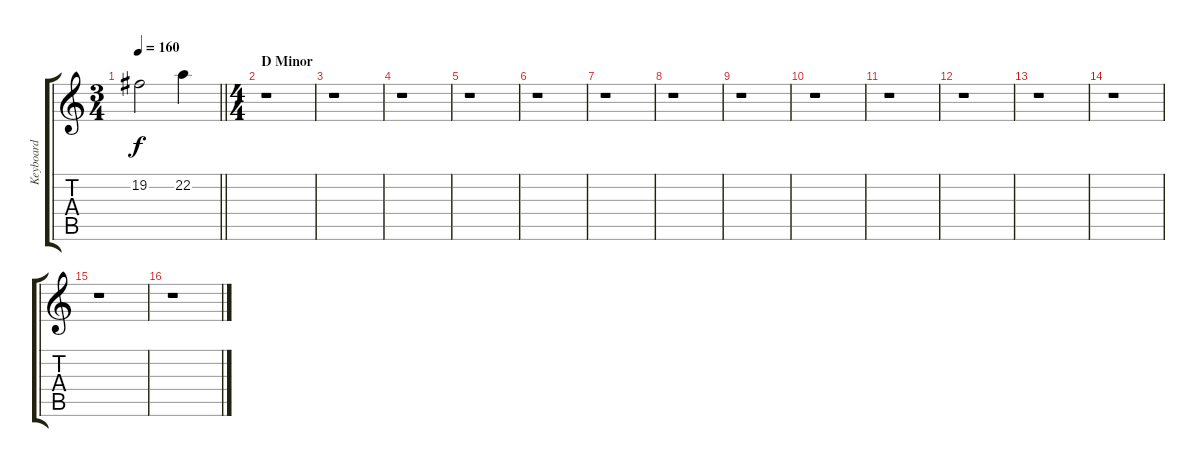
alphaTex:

\track ("Keyboard" "Keyboard") {instrument electricpiano2}
\staff {score tabs}
\tuning (E4 B3 G3 D3 A2 E2) {hide}
\ts (3 4)
\tempo 160
\clef g2
\barLineRight lightlight
\ks c
19.2.2{dy f} 22.2.4 |
\ts (4 4)
\section ("" "D Minor")
r.1 |
r.1 |
r.1 |
r.1 |
r.1 |
r.1 |
r.1 |
r.1 |
r.1 |
r.1 |
r.1 |
r.1 |
r.1 |
r.1 |
r.1
